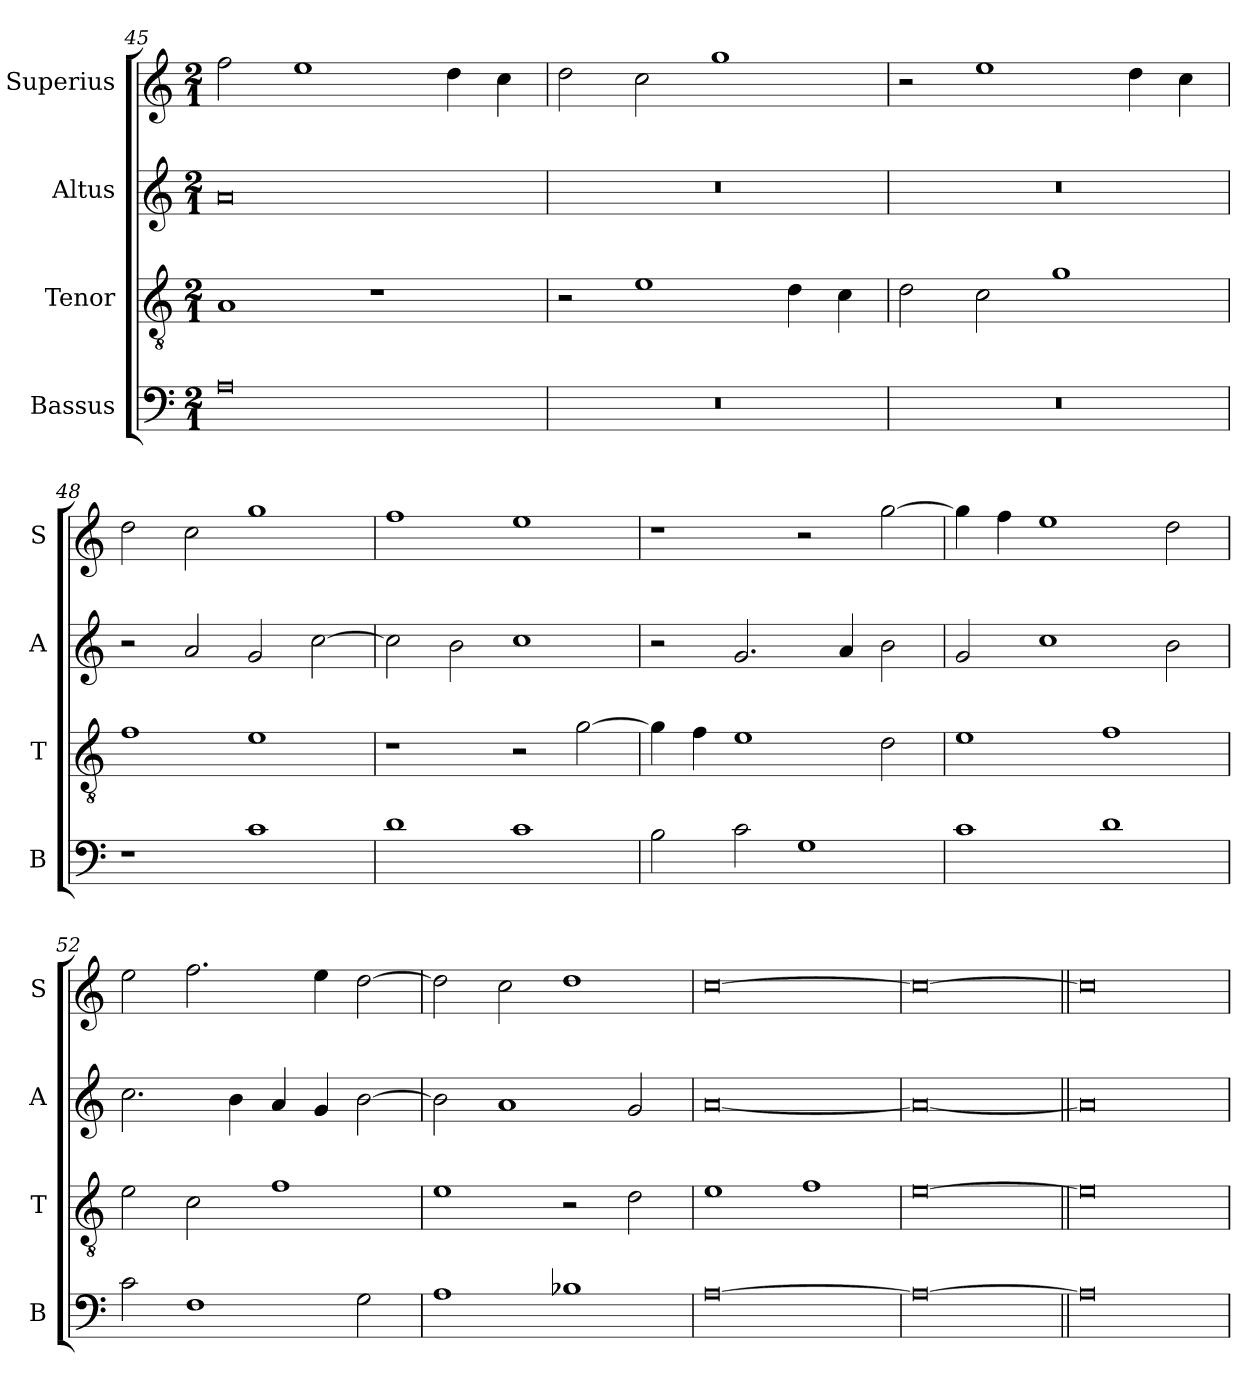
**kern	**kern	**kern	**kern
*part4	*part3	*part2	*part1
*staff4	*staff3	*staff2	*staff1
*I"Bassus	*I"Tenor	*I"Altus	*I"Superius
*I'B	*I'T	*I'A	*I'S
*clefF4	*clefGv2	*clefG2	*clefG2
*k[]	*k[]	*k[]	*k[]
*C:	*C:	*C:	*C:
*M2/1	*M2/1	*M2/1	*M2/1
=45	=45	=45	=45
0A	1A	0a	2ff
.	.	.	1ee
.	1r	.	.
.	.	.	4dd
.	.	.	4cc
=46	=46	=46	=46
0r	2r	0r	2dd
.	1e	.	2cc
.	.	.	1gg
.	4d	.	.
.	4c	.	.
=47	=47	=47	=47
0r	2d	0r	2r
.	2c	.	1ee
.	1g	.	.
.	.	.	4dd
.	.	.	4cc
=48	=48	=48	=48
1r	1f	2r	2dd
.	.	2a	2cc
1c	1e	2g	1gg
.	.	[2cc	.
=49	=49	=49	=49
1d	1r	2cc]	1ff
.	.	2b	.
1c	2r	1cc	1ee
.	[2g	.	.
=50	=50	=50	=50
2B	4g]	2r	1r
.	4f	.	.
2c	1e	2.g	.
1G	.	.	2r
.	.	4a	.
.	2d	2b	[2gg
=51	=51	=51	=51
1c	1e	2g	4gg]
.	.	.	4ff
.	.	1cc	1ee
1d	1f	.	.
.	.	2b	2dd
=52	=52	=52	=52
2c	2e	2.cc	2ee
1F	2c	.	2.ff
.	.	4b	.
.	1f	4a	.
.	.	4g	4ee
2G	.	[2b	[2dd
=53	=53	=53	=53
1A	1e	2b]	2dd]
.	.	1a	2cc
1B-X	2r	.	1dd
.	2d	2g	.
=54	=54	=54	=54
[0A	1e	[0a	[0cc
.	1f	.	.
=55	=55	=55	=55
0A_	[0e	0a_	0cc_
=56||	=56||	=56||	=56||
0A]	0e]	0a]	0cc]
=	=	=	=
*-	*-	*-	*-
